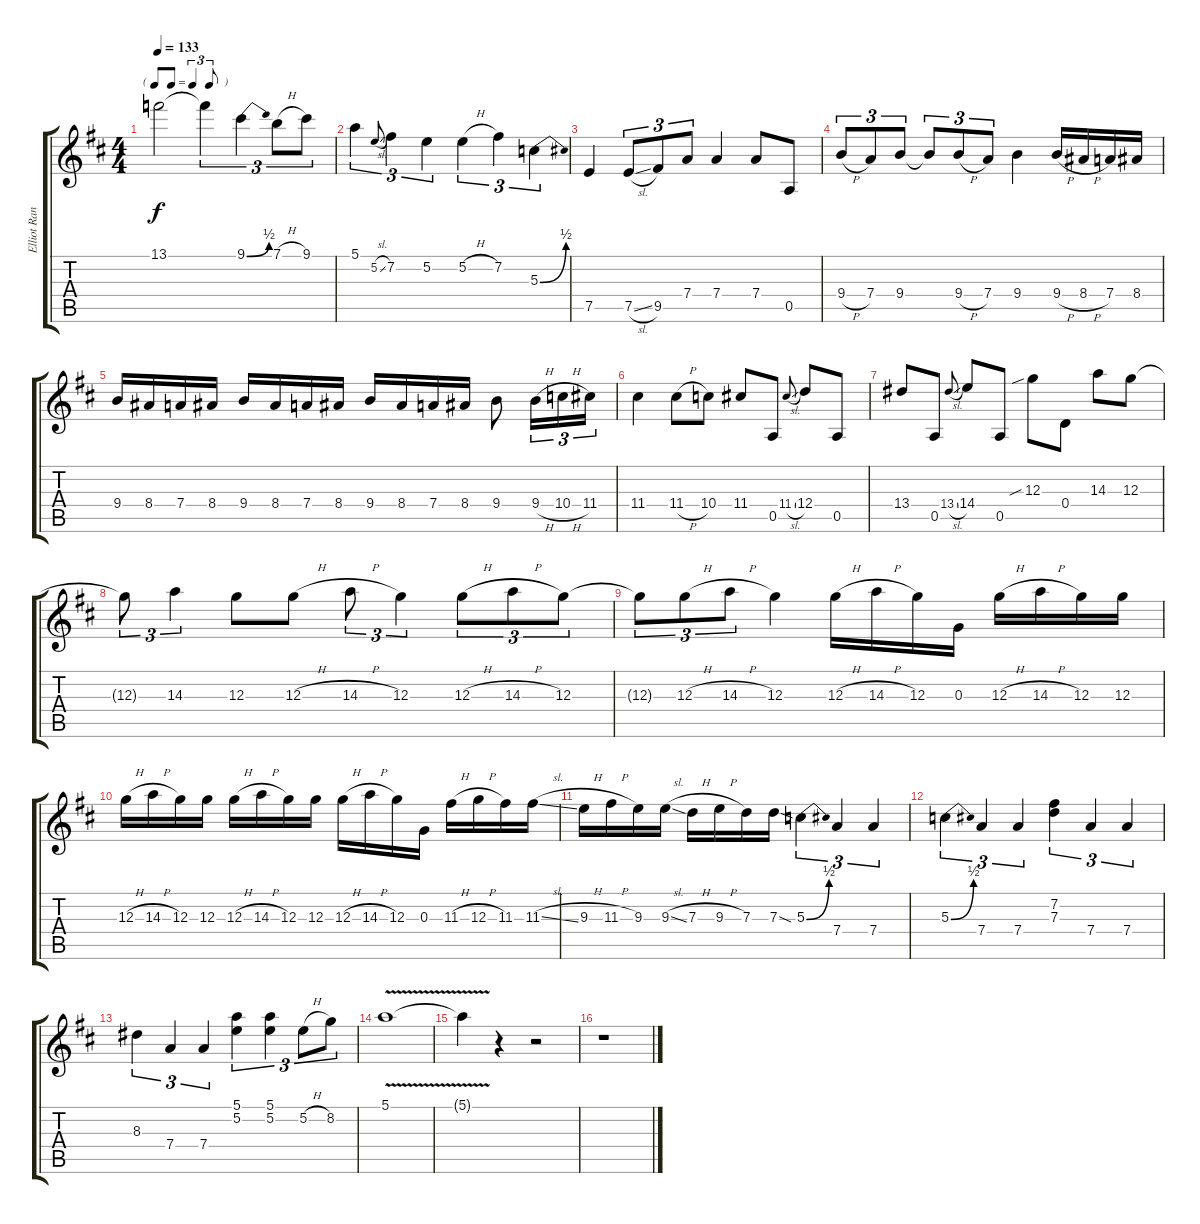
\track ("Elliot Randall" "Elliot Ran") {instrument overdrivenguitar}
\staff {score tabs}
\tuning (E4 B3 G3 D3 A2 E2) {hide}
\ts (4 4)
\tf triplet8th
\tempo 133
\clef g2
\ks d
13.1{t}.2{dy f} 13.1{t}.4{tu (3 2)} 9.1{be (bend 0 0 60 2)}.4{tu (3 2)} 7.1{h}.8{tu (3 2)} 9.1.8{tu (3 2)} |
5.1.4{tu (3 2)} 5.2{sl}.8{gr onbeat} 7.2.4{tu (3 2)} 5.2.4{tu (3 2)} 5.2{h}.4{tu (3 2)} 7.2.4{tu (3 2)} 5.3{be (bend 0 0 60 2)}.4{tu (3 2)} |
7.5.4 7.5{sl}.8{tu (3 2)} 9.5.8{tu (3 2)} 7.4.8{tu (3 2)} 7.4.4 7.4.8 0.5.8 |
9.4{h}.8{tu (3 2)} 7.4.8{tu (3 2)} 9.4.8{tu (3 2)} 9.4{t}.8{tu (3 2)} 9.4{h}.8{tu (3 2)} 7.4.8{tu (3 2)} 9.4.4 9.4{h}.16 8.4{h}.16 7.4.16 8.4.16 |
9.4.16 8.4.16 7.4.16 8.4.16 9.4.16 8.4.16 7.4.16 8.4.16 9.4.16 8.4.16 7.4.16 8.4.16 9.4.8 9.4{h}.16{tu (3 2)} 10.4{h}.16{tu (3 2)} 11.4.16{tu (3 2)} |
11.4.4 11.4{h}.8 10.4.8 11.4.8 0.5.8 11.4{sl}.8{gr onbeat} 12.4.8 0.5.8 |
13.4.8 0.5.8 13.4{sl}.8{gr onbeat} 14.4.8 0.5.8 12.3{sib}.8 0.4.8 14.3.8 12.3.8 |
12.3{t}.8{tu (3 2)} 14.3.4{tu (3 2)} 12.3.8 12.3{h}.8 14.3{h}.8{tu (3 2)} 12.3.4{tu (3 2)} 12.3{h}.8{tu (3 2)} 14.3{h}.8{tu (3 2)} 12.3.8{tu (3 2)} |
12.3{t}.8{tu (3 2)} 12.3{h}.8{tu (3 2)} 14.3{h}.8{tu (3 2)} 12.3.4 12.3{h}.16 14.3{h}.16 12.3.16 0.3.16 12.3{h}.16 14.3{h}.16 12.3.16 12.3.16 |
12.3{h}.16 14.3{h}.16 12.3.16 12.3.16 12.3{h}.16 14.3{h}.16 12.3.16 12.3.16 12.3{h}.16 14.3{h}.16 12.3.16 0.3.16 11.3{h}.16 12.3{h}.16 11.3.16 11.3{sl}.16 |
9.3{h}.16 11.3{h}.16 9.3.16 9.3{sl}.16 7.3{h}.16 9.3{h}.16 7.3.16 7.3{sod}.16 5.3{be (bend 0 0 60 2)}.4{tu (3 2)} 7.4.4{tu (3 2)} 7.4.4{tu (3 2)} |
5.3{be (bend 0 0 60 2)}.4{tu (3 2)} 7.4.4{tu (3 2)} 7.4.4{tu (3 2)} (7.2 7.3).4{tu (3 2)} 7.4.4{tu (3 2)} 7.4.4{tu (3 2)} |
8.3.4{tu (3 2)} 7.4.4{tu (3 2)} 7.4.4{tu (3 2)} (5.1 5.2).4{tu (3 2)} (5.1 5.2).4{tu (3 2)} 5.2{h}.8{tu (3 2)} 8.2.8{tu (3 2)} |
5.1{v}.1 |
5.1{t}.4 r.4 r.2 |
r.1
